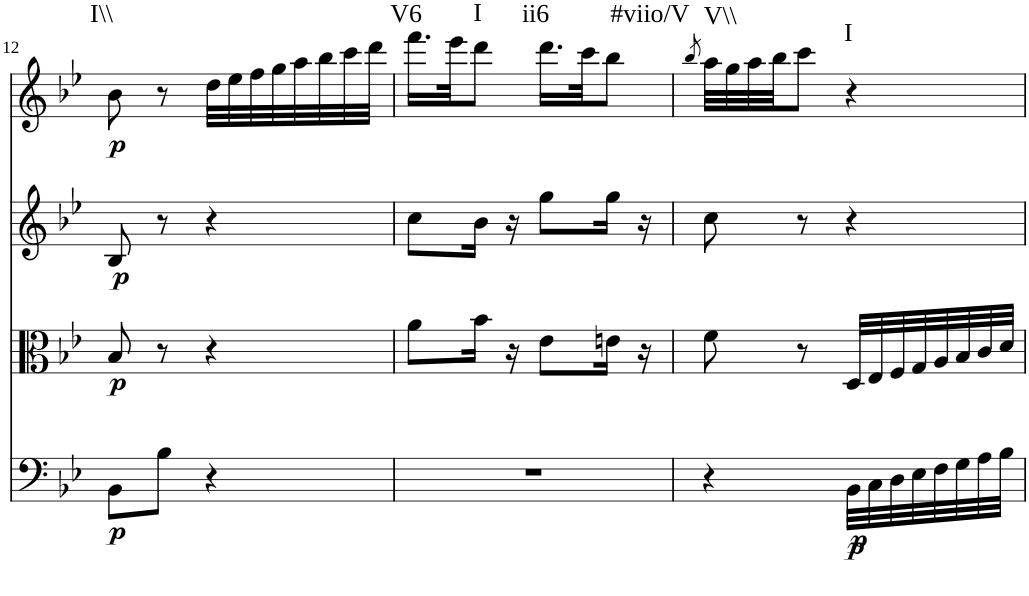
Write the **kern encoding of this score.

**kern	**dynam	**kern	**dynam	**kern	**dynam	**kern	**dynam	**harte
*part4	*part4	*part3	*part3	*part2	*part2	*part1	*part1	*part1
*staff4	*staff4	*staff3	*staff3	*staff2	*staff2	*staff1	*staff1	*
*I"Violoncello	*	*I"Viola	*	*I"Violin II	*	*I"Violin I	*	*
!!LO:PB:g=z
*clefF4	*	*clefC3	*	*clefG2	*	*clefG2	*	*
*k[b-e-]	*	*k[b-e-]	*	*k[b-e-]	*	*k[b-e-]	*	*
*M2/4	*	*M2/4	*	*M2/4	*	*M2/4	*	*
=12	=12	=12	=12	=12	=12	=12	=12	=12
!	!LO:DY:b	!	!LO:DY:b	!	!LO:DY:b	!	!LO:DY:b	!LO:H:kt=I\\
8BB-\L	p	8B-/	p	8B-/	p	8b-\	p	N
8B-\J	.	8r	.	8r	.	8r	.	.
4r	.	4r	.	4r	.	32dd\LLL	.	.
.	.	.	.	.	.	32ee-\	.	.
.	.	.	.	.	.	32ff\	.	.
.	.	.	.	.	.	32gg\	.	.
.	.	.	.	.	.	32aa\	.	.
.	.	.	.	.	.	32bb-\	.	.
.	.	.	.	.	.	32ccc\	.	.
.	.	.	.	.	.	32ddd\JJJ	.	.
=13	=13	=13	=13	=13	=13	=13	=13	=13
!	!	!	!	!	!	!	!	!LO:H:kt=V6
2r	.	8a\L	.	8cc\L	.	16.fff\LL	.	N
.	.	.	.	.	.	32eee-\JK	.	.
!	!	!	!	!	!	!	!	!LO:H:kt=I
.	.	16b-\Jk	.	16b-\Jk	.	8ddd\J	.	N
.	.	16r	.	16r	.	.	.	.
!	!	!	!	!	!	!	!	!LO:H:kt=ii6
.	.	8e-\L	.	8gg\L	.	16.ddd\LL	.	N
.	.	.	.	.	.	32ccc\JK	.	.
!	!	!	!	!	!	!	!	!LO:H:kt=#viio/V
.	.	16en\Jk	.	16gg\Jk	.	8bb-\J	.	N
.	.	16r	.	16r	.	.	.	.
=14	=14	=14	=14	=14	=14	=14	=14	=14
.	.	.	.	.	.	8qbb-/	.	.
!	!	!	!	!	!	!	!	!LO:H:kt=V\\
4r	.	8f\	.	8cc\	.	32aa\LLL	.	N
.	.	.	.	.	.	32gg\	.	.
.	.	.	.	.	.	32aa\	.	.
.	.	.	.	.	.	32bb-\JJ	.	.
.	.	8r	.	8r	.	8ccc\J	.	.
!	!LO:DY:b	!	!	!	!	!	!	!
!	!LO:DY:n=1:b	!	!	!	!	!	!	!LO:H:kt=I
32BB-\LLL	p p	32D/LLL	.	4r	.	4r	.	N
32C\	.	32E-/	.	.	.	.	.	.
32D\	.	32F/	.	.	.	.	.	.
32E-\	.	32G/	.	.	.	.	.	.
32F\	.	32A/	.	.	.	.	.	.
32G\	.	32B-/	.	.	.	.	.	.
32A\	.	32c/	.	.	.	.	.	.
32B-\JJJ	.	32d/JJJ	.	.	.	.	.	.
=	=	=	=	=	=	=	=	=
*-	*-	*-	*-	*-	*-	*-	*-	*-
